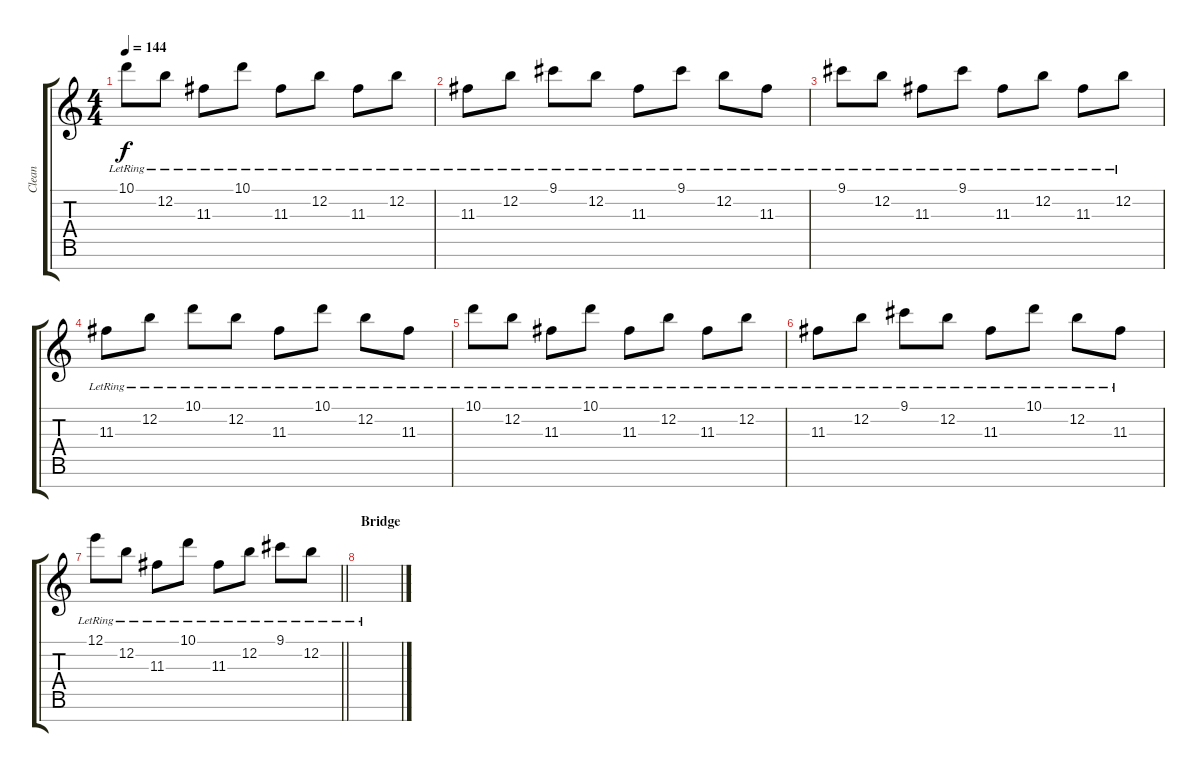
\track ("Clean" "Clean") {instrument electricguitarjazz}
\staff {score tabs}
\tuning (E4 B3 G3 D3 A2 E2 B1) {hide}
\ts (4 4)
\tempo 144
\clef g2
\ks c
10.1{lr}.8{dy f} 12.2{lr}.8 11.3{lr}.8 10.1{lr}.8 11.3{lr}.8 12.2{lr}.8 11.3{lr}.8 12.2{lr}.8 |
11.3{lr}.8 12.2{lr}.8 9.1{lr}.8 12.2{lr}.8 11.3{lr}.8 9.1{lr}.8 12.2{lr}.8 11.3{lr}.8 |
9.1{lr}.8 12.2{lr}.8 11.3{lr}.8 9.1{lr}.8 11.3{lr}.8 12.2{lr}.8 11.3{lr}.8 12.2{lr}.8 |
11.3{lr}.8 12.2{lr}.8 10.1{lr}.8 12.2{lr}.8 11.3{lr}.8 10.1{lr}.8 12.2{lr}.8 11.3{lr}.8 |
10.1{lr}.8 12.2{lr}.8 11.3{lr}.8 10.1{lr}.8 11.3{lr}.8 12.2{lr}.8 11.3{lr}.8 12.2{lr}.8 |
11.3{lr}.8 12.2{lr}.8 9.1{lr}.8 12.2{lr}.8 11.3{lr}.8 10.1{lr}.8 12.2{lr}.8 11.3{lr}.8 |
\barLineRight lightlight
12.1{lr}.8 12.2{lr}.8 11.3{lr}.8 10.1{lr}.8 11.3{lr}.8 12.2{lr}.8 9.1{lr}.8 12.2{lr}.8 |
\section ("" "Bridge")
